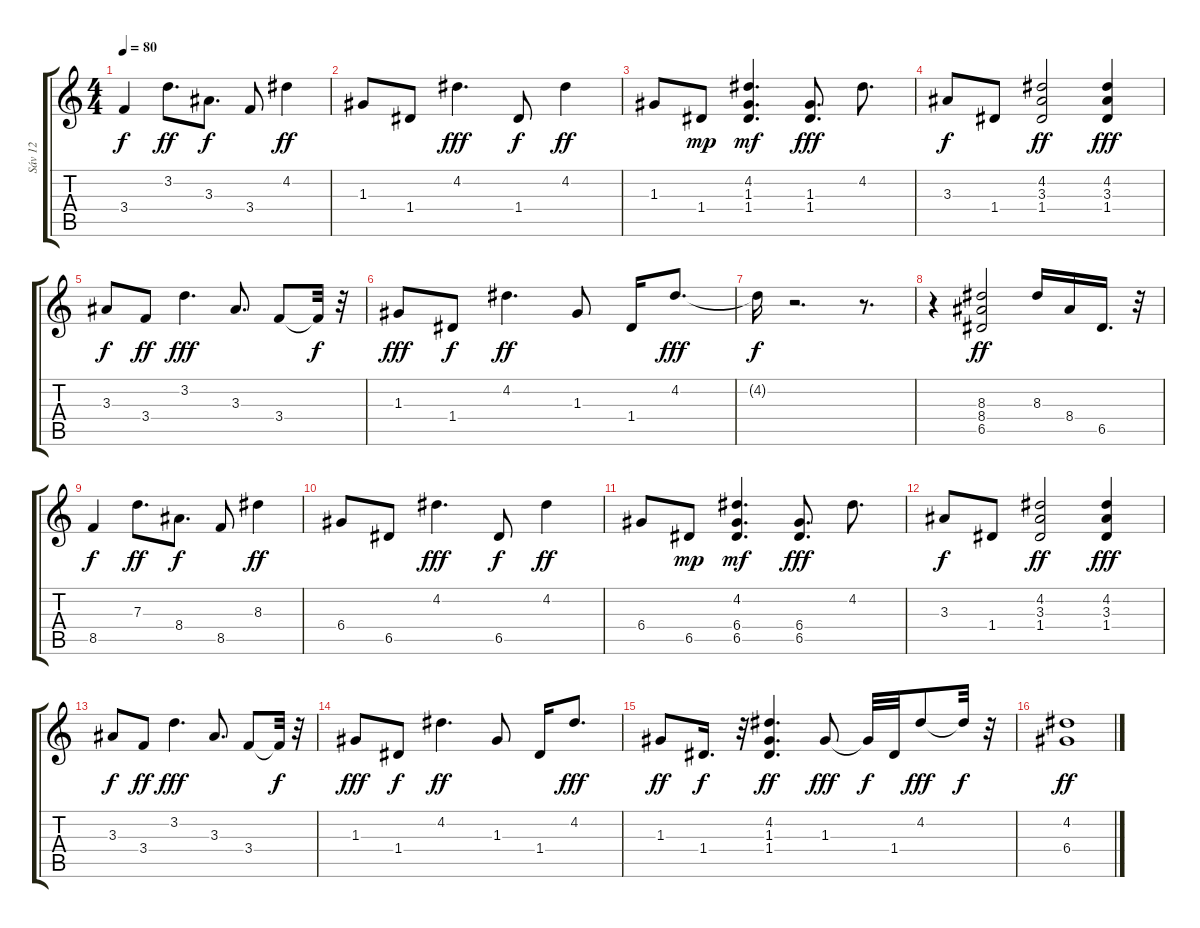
\track ("Sáv 12" "Sáv 12") {instrument distortionguitar}
\staff {score tabs}
\tuning (E4 B3 G3 D3 A2 E2) {hide}
\ts (4 4)
\tempo 80
\clef g2
\ks c
3.4.4{dy f} 3.2.8{d dy ff} 3.3.8{d dy f} 3.4.8 4.2.4{dy ff} |
1.3.8 1.4.8 4.2.4{d dy fff} 1.4.8{dy f} 4.2.4{dy ff} |
1.3.8 1.4.8{dy mp} (4.2 1.3 1.4).4{d dy mf} (1.3 1.4).8{d dy fff} 4.2.8{d} |
3.3.8{dy f} 1.4.8 (4.2 3.3 1.4).2{dy ff} (4.2 3.3 1.4).4{dy fff} |
3.3.8{dy f} 3.4.8{dy ff} 3.2.4{d dy fff} 3.3.8{d} 3.4.8 3.4{t}.32{dy f} r.32 |
1.3.8{dy fff} 1.4.8{dy f} 4.2.4{d dy ff} 1.3.8 1.4.16 4.2.8{d dy fff} |
4.2{t}.16{dy f} r.2{d} r.8{d} |
r.4 (8.3 8.4 6.5).2{dy ff} 8.3.16 8.4.16 6.5.16{d} r.32 |
8.5.4{dy f} 7.3.8{d dy ff} 8.4.8{d dy f} 8.5.8 8.3.4{dy ff} |
6.4.8 6.5.8 4.2.4{d dy fff} 6.5.8{dy f} 4.2.4{dy ff} |
6.4.8 6.5.8{dy mp} (4.2 6.4 6.5).4{d dy mf} (6.4 6.5).8{d dy fff} 4.2.8{d} |
3.3.8{dy f} 1.4.8 (4.2 3.3 1.4).2{dy ff} (4.2 3.3 1.4).4{dy fff} |
3.3.8{dy f} 3.4.8{dy ff} 3.2.4{d dy fff} 3.3.8{d} 3.4.8 3.4{t}.32{dy f} r.32 |
1.3.8{dy fff} 1.4.8{dy f} 4.2.4{d dy ff} 1.3.8 1.4.16 4.2.8{d dy fff} |
1.3.8{dy ff} 1.4.16{d dy f} r.32 (4.2 1.3 1.4).4{d dy ff} 1.3.8{dy fff} 1.3{t}.32{dy f} 1.4.32 4.2.8{dy fff} 4.2{t}.32{dy f} r.32 |
(4.2 6.4).1{dy ff}
